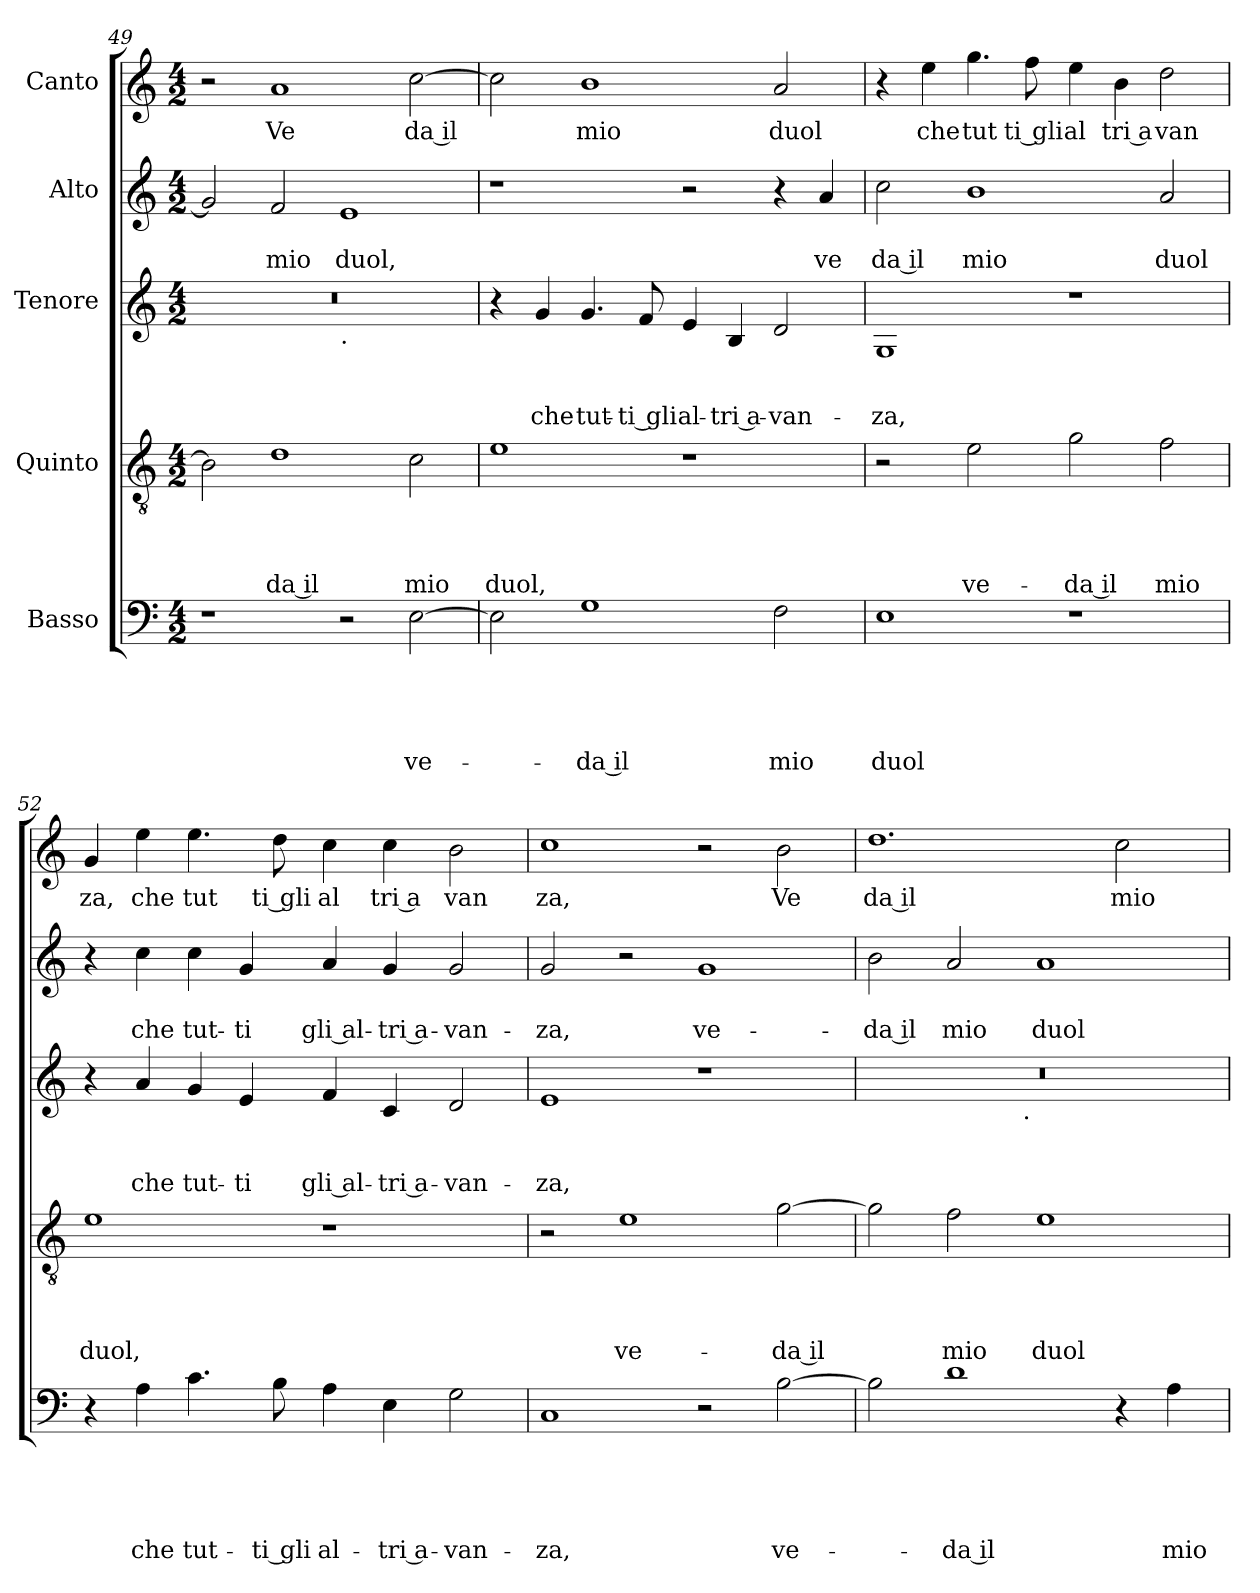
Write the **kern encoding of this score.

**kern	**text	**text	**text	**text	**text	**kern	**text	**text	**text	**text	**kern	**text	**text	**text	**kern	**text	**text	**kern	**text
*part5	*part5	*part5	*part5	*part5	*part5	*part4	*part4	*part4	*part4	*part4	*part3	*part3	*part3	*part3	*part2	*part2	*part2	*part1	*part1
*staff5	*staff5	*staff5	*staff5	*staff5	*staff5	*staff4	*staff4	*staff4	*staff4	*staff4	*staff3	*staff3	*staff3	*staff3	*staff2	*staff2	*staff2	*staff1	*staff1
*I"Basso	*	*	*	*	*	*I"Quinto	*	*	*	*	*I"Tenore	*	*	*	*I"Alto	*	*	*I"Canto	*
*clefF4	*	*	*	*	*	*clefGv2	*	*	*	*	*clefG2	*	*	*	*clefG2	*	*	*clefG2	*
*k[]	*	*	*	*	*	*k[]	*	*	*	*	*k[]	*	*	*	*k[]	*	*	*k[]	*
*C:	*	*	*	*	*	*C:	*	*	*	*	*C:	*	*	*	*C:	*	*	*C:	*
*M4/2	*	*	*	*	*	*M4/2	*	*	*	*	*M4/2	*	*	*	*M4/2	*	*	*M4/2	*
=49	=49	=49	=49	=49	=49	=49	=49	=49	=49	=49	=49	=49	=49	=49	=49	=49	=49	=49	=49
*	*	*	*	*	*	*	*	*	*	*	*^	*	*	*	*	*	*	*	*
1r	.	.	.	.	.	2B\]	.	.	.	.	0r	1ryy	.	.	.	2g/]	.	.	2r	.
!	!	!	!	!	!	!	!	!	!	!LO:LY:b:rj	!	!	!	!	!	!	!	!LO:LY:b	!	!LO:LY:b
.	.	.	.	.	.	1d	.	.	.	-da il	.	.	.	.	.	2f/	.	mio	1a	Ve
!	!	!	!	!	!	!	!	!	!	!	!	!LO:TX:b:t=.	!	!	!	!	!	!	!	!
!	!	!	!	!	!	!	!	!	!	!	!	!	!	!	!	!	!	!LO:LY:b	!	!
2r	.	.	.	.	.	.	.	.	.	.	.	1ryy	.	.	.	1e	.	duol,	.	.
!	!	!	!	!	!LO:LY:b	!	!	!	!	!LO:LY:b	!	!	!	!	!	!	!	!	!	!LO:LY:b
[>2E\	.	.	.	.	ve-	2c\	.	.	.	mio	.	.	.	.	.	.	.	.	[>2cc\	da il
=50	=50	=50	=50	=50	=50	=50	=50	=50	=50	=50	=50	=50	=50	=50	=50	=50	=50	=50	=50	=50
!	!	!	!	!	!	!	!	!	!	!LO:LY:b	!	!	!	!	!	!	!	!	!	!
*	*	*	*	*	*	*	*	*	*	*	*v	*v	*	*	*	*	*	*	*	*
2E\]	.	.	.	.	.	1e	.	.	.	duol,	4r	.	.	.	1r	.	.	2cc\]	.
!	!	!	!	!	!	!	!	!	!	!	!	!	!	!LO:LY:b	!	!	!	!	!
.	.	.	.	.	.	.	.	.	.	.	4g/	.	.	che	.	.	.	.	.
!	!	!	!	!	!LO:LY:b:rj	!	!	!	!	!	!	!	!	!LO:LY:b	!	!	!	!	!LO:LY:b
1G	.	.	.	.	-da il	.	.	.	.	.	4.g/	.	.	tut-	.	.	.	1b	mio
!	!	!	!	!	!	!	!	!	!	!	!	!	!	!LO:LY:b	!	!	!	!	!
.	.	.	.	.	.	.	.	.	.	.	8f/	.	.	-ti gli	.	.	.	.	.
!	!	!	!	!	!	!	!	!	!	!	!	!	!	!LO:LY:b	!	!	!	!	!
.	.	.	.	.	.	1r	.	.	.	.	4e/	.	.	al-	2r	.	.	.	.
!	!	!	!	!	!	!	!	!	!	!	!	!	!	!LO:LY:b:rj	!	!	!	!	!
.	.	.	.	.	.	.	.	.	.	.	4B/	.	.	-tri a-	.	.	.	.	.
!	!	!	!	!	!LO:LY:b	!	!	!	!	!	!	!	!	!LO:LY:b	!	!	!	!	!LO:LY:b
2F\	.	.	.	.	mio	.	.	.	.	.	2d/	.	.	-van-	4r	.	.	2a/	duol
!	!	!	!	!	!	!	!	!	!	!	!	!	!	!	!	!	!LO:LY:b	!	!
.	.	.	.	.	.	.	.	.	.	.	.	.	.	.	4a/	.	ve	.	.
!!LO:LB:g=z
=51	=51	=51	=51	=51	=51	=51	=51	=51	=51	=51	=51	=51	=51	=51	=51	=51	=51	=51	=51
!	!	!	!	!	!LO:LY:b	!	!	!	!	!	!	!	!	!LO:LY:b	!	!	!LO:LY:b:rj	!	!
1E	.	.	.	.	duol	2r	.	.	.	.	1G	.	.	-za,	2cc\	.	da il	4r	.
!	!	!	!	!	!	!	!	!	!	!	!	!	!	!	!	!	!	!	!LO:LY:b
.	.	.	.	.	.	.	.	.	.	.	.	.	.	.	.	.	.	4ee\	che
!	!	!	!	!	!	!	!	!	!	!LO:LY:b	!	!	!	!	!	!	!LO:LY:b	!	!LO:LY:b
.	.	.	.	.	.	2e\	.	.	.	ve-	.	.	.	.	1b	.	mio	4.gg\	tut
!	!	!	!	!	!	!	!	!	!	!	!	!	!	!	!	!	!	!	!LO:LY:b
.	.	.	.	.	.	.	.	.	.	.	.	.	.	.	.	.	.	8ff\	ti gli
!	!	!	!	!	!	!	!	!	!	!LO:LY:b:rj	!	!	!	!	!	!	!	!	!LO:LY:b
1r	.	.	.	.	.	2g\	.	.	.	-da il	1r	.	.	.	.	.	.	4ee\	al
!	!	!	!	!	!	!	!	!	!	!	!	!	!	!	!	!	!	!	!LO:LY:b:rj
.	.	.	.	.	.	.	.	.	.	.	.	.	.	.	.	.	.	4b\	tri a
!	!	!	!	!	!	!	!	!	!	!LO:LY:b	!	!	!	!	!	!	!LO:LY:b	!	!LO:LY:b
.	.	.	.	.	.	2f\	.	.	.	mio	.	.	.	.	2a/	.	duol	2dd\	van
=52	=52	=52	=52	=52	=52	=52	=52	=52	=52	=52	=52	=52	=52	=52	=52	=52	=52	=52	=52
!	!	!	!	!	!	!	!	!	!	!LO:LY:b	!	!	!	!	!	!	!	!	!LO:LY:b
4r	.	.	.	.	.	1e	.	.	.	duol,	4r	.	.	.	4r	.	.	4g/	za,
!	!	!	!	!	!LO:LY:b	!	!	!	!	!	!	!	!	!LO:LY:b	!	!	!LO:LY:b	!	!LO:LY:b
4A\	.	.	.	.	che	.	.	.	.	.	4a/	.	.	che	4cc\	.	che	4ee\	che
!	!	!	!	!	!LO:LY:b	!	!	!	!	!	!	!	!	!LO:LY:b	!	!	!LO:LY:b	!	!LO:LY:b
4.c\	.	.	.	.	tut-	.	.	.	.	.	4g/	.	.	tut-	4cc\	.	tut-	4.ee\	tut
!	!	!	!	!	!	!	!	!	!	!	!	!	!	!LO:LY:b	!	!	!LO:LY:b	!	!
.	.	.	.	.	.	.	.	.	.	.	4e/	.	.	-ti	4g/	.	-ti	.	.
!	!	!	!	!	!LO:LY:b	!	!	!	!	!	!	!	!	!	!	!	!	!	!LO:LY:b
8B\	.	.	.	.	-ti gli	.	.	.	.	.	.	.	.	.	.	.	.	8dd\	ti gli
!	!	!	!	!	!LO:LY:b	!	!	!	!	!	!	!	!	!LO:LY:b:rj	!	!	!LO:LY:b:rj	!	!LO:LY:b
4A\	.	.	.	.	al-	1r	.	.	.	.	4f/	.	.	gli al-	4a/	.	gli al-	4cc\	al
!	!	!	!	!	!LO:LY:b:rj	!	!	!	!	!	!	!	!	!LO:LY:b:rj	!	!	!LO:LY:b:rj	!	!LO:LY:b:rj
4E\	.	.	.	.	-tri a-	.	.	.	.	.	4c/	.	.	-tri a-	4g/	.	-tri a-	4cc\	tri a
!	!	!	!	!	!LO:LY:b	!	!	!	!	!	!	!	!	!LO:LY:b	!	!	!LO:LY:b	!	!LO:LY:b
2G\	.	.	.	.	-van-	.	.	.	.	.	2d/	.	.	-van-	2g/	.	-van-	2b\	van
=53	=53	=53	=53	=53	=53	=53	=53	=53	=53	=53	=53	=53	=53	=53	=53	=53	=53	=53	=53
!	!	!	!	!	!LO:LY:b	!	!	!	!	!	!	!	!	!LO:LY:b	!	!	!LO:LY:b	!	!LO:LY:b
1C	.	.	.	.	-za,	2r	.	.	.	.	1e	.	.	-za,	2g/	.	-za,	1cc	za,
!	!	!	!	!	!	!	!	!	!	!LO:LY:b	!	!	!	!	!	!	!	!	!
.	.	.	.	.	.	1e	.	.	.	ve-	.	.	.	.	2r	.	.	.	.
!	!	!	!	!	!	!	!	!	!	!	!	!	!	!	!	!	!LO:LY:b	!	!
2r	.	.	.	.	.	.	.	.	.	.	1r	.	.	.	1g	.	ve-	2r	.
!	!	!	!	!	!LO:LY:b	!	!	!	!	!LO:LY:b	!	!	!	!	!	!	!	!	!LO:LY:b
[>2B\	.	.	.	.	ve-	[>2g\	.	.	.	-da il	.	.	.	.	.	.	.	2b\	Ve
=54	=54	=54	=54	=54	=54	=54	=54	=54	=54	=54	=54	=54	=54	=54	=54	=54	=54	=54	=54
!	!	!	!	!	!	!	!	!	!	!	!	!	!	!	!	!	!LO:LY:b:rj	!	!LO:LY:b:rj
*	*	*	*	*	*	*	*	*	*	*	*^	*	*	*	*	*	*	*	*
2B\]	.	.	.	.	.	2g\]	.	.	.	.	0r	2ryy	.	.	.	2b\	.	-da il	1.dd	da il
!	!	!	!	!	!LO:LY:b:rj	!	!	!	!	!LO:LY:b	!	!	!	!	!	!	!	!LO:LY:b	!	!
1d	.	.	.	.	-da il	2f\	.	.	.	mio	.	4...ryy	.	.	.	2a/	.	mio	.	.
!	!	!	!	!	!	!	!	!	!	!	!	!LO:TX:b:t=.	!	!	!	!	!	!	!	!
.	.	.	.	.	.	.	.	.	.	.	.	1ryy	.	.	.	.	.	.	.	.
!	!	!	!	!	!	!	!	!	!	!LO:LY:b	!	!	!	!	!	!	!	!LO:LY:b	!	!
.	.	.	.	.	.	1e	.	.	.	duol	.	.	.	.	.	1a	.	duol	.	.
!	!	!	!	!	!	!	!	!	!	!	!	!	!	!	!	!	!	!	!	!LO:LY:b
4r	.	.	.	.	.	.	.	.	.	.	.	.	.	.	.	.	.	.	2cc\	mio
!	!	!	!	!	!LO:LY:b	!	!	!	!	!	!	!	!	!	!	!	!	!	!	!
4A\	.	.	.	.	mio	.	.	.	.	.	.	.	.	.	.	.	.	.	.	.
.	.	.	.	.	.	.	.	.	.	.	.	32ryy	.	.	.	.	.	.	.	.
*	*	*	*	*	*	*	*	*	*	*	*v	*v	*	*	*	*	*	*	*	*
=	=	=	=	=	=	=	=	=	=	=	=	=	=	=	=	=	=	=	=
*-	*-	*-	*-	*-	*-	*-	*-	*-	*-	*-	*-	*-	*-	*-	*-	*-	*-	*-	*-
